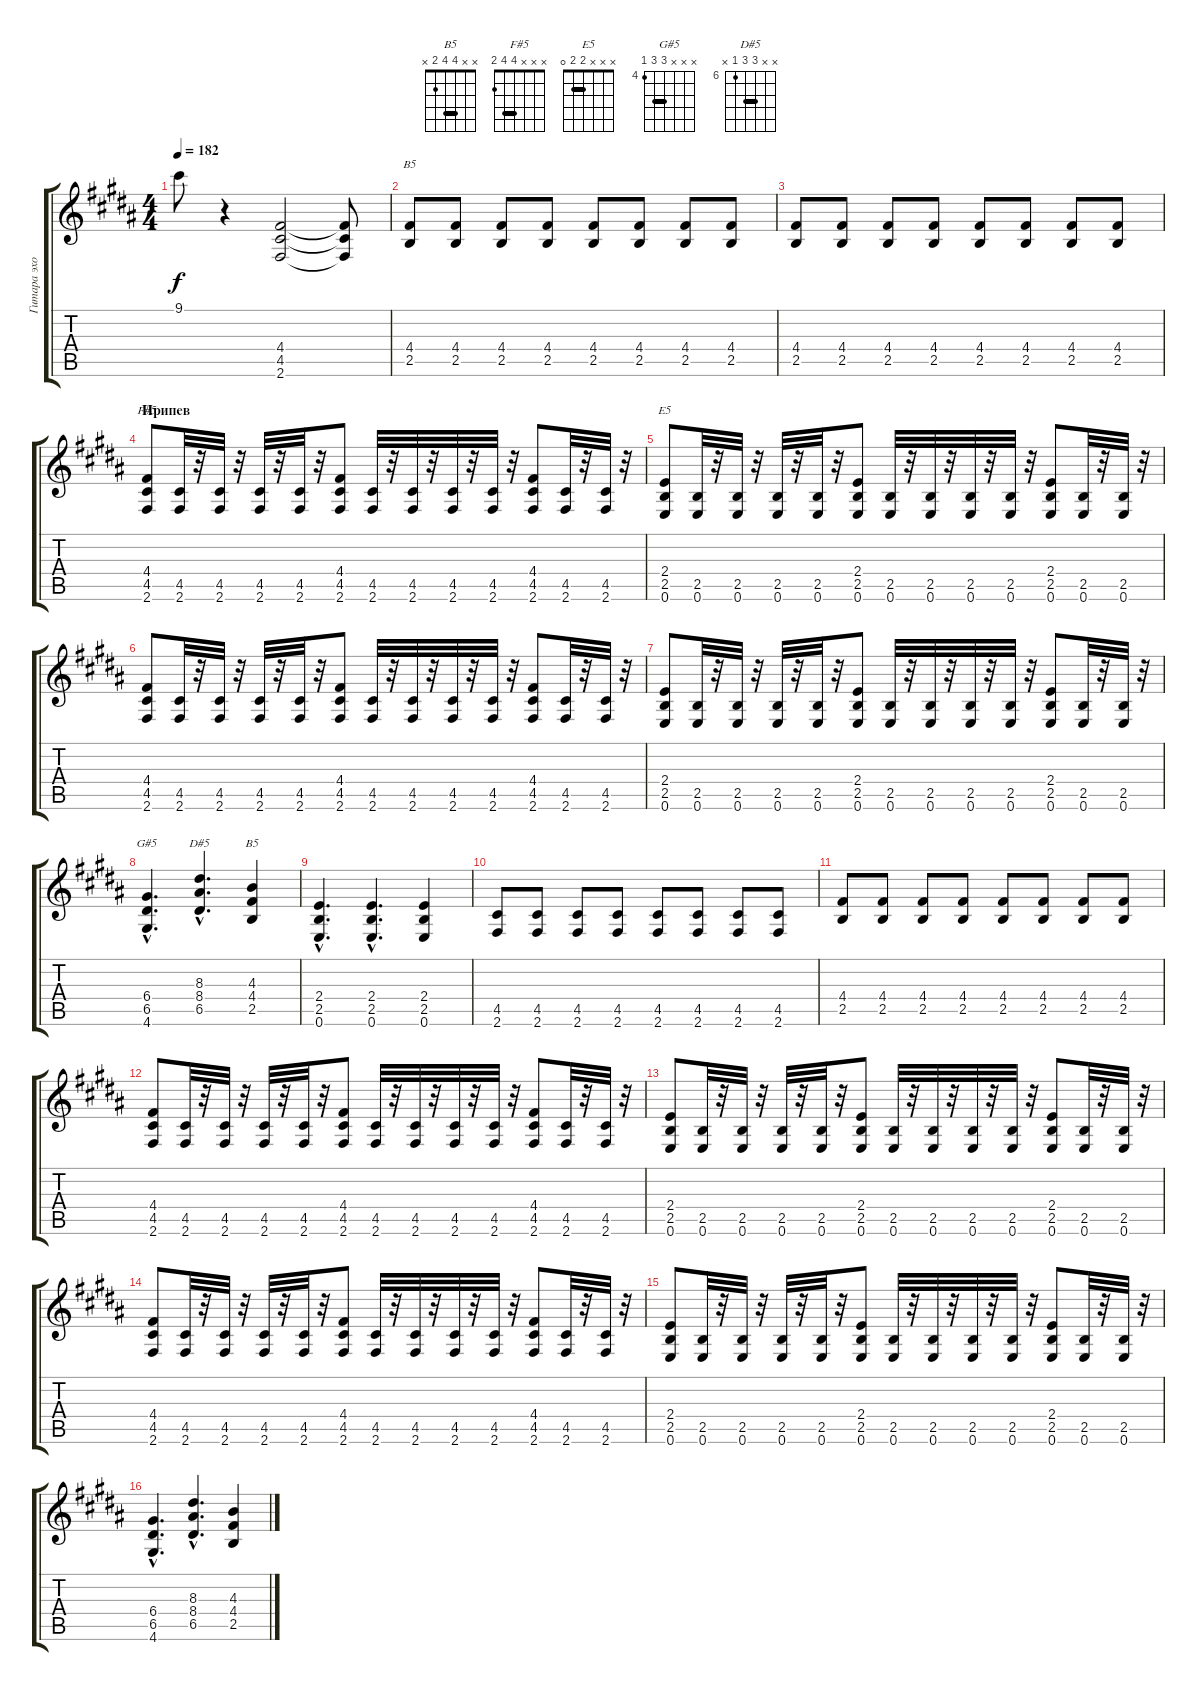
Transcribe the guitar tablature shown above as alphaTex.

\track ("Гитара эхо" "Гитара эхо") {instrument overdrivenguitar}
\staff {score tabs}
\tuning (E4 B3 G3 D3 A2 E2) {hide}
\chord ("B5" x x x 4 2 x)
\chord ("F#5" x x x 4 4 2) {barre 4}
\chord ("E5" x x x 2 2 0) {barre 2}
\chord ("G#5" x x x 6 6 4) {firstfret 4 barre 6}
\chord ("D#5" x x 8 8 6 x) {firstfret 6 barre 8}
\chord ("B5" x x 4 4 2 x) {barre 4}
\ts (4 4)
\tempo 182
\clef g2
\ks b
9.1.8{dy f} r.4 (4.4 4.5 2.6).2 (4.4{t} 4.5{t} 2.6{t}).8 |
(4.4 2.5).8{ch "B5"} (4.4 2.5).8 (4.4 2.5).8 (4.4 2.5).8 (4.4 2.5).8 (4.4 2.5).8 (4.4 2.5).8 (4.4 2.5).8 |
(4.4 2.5).8 (4.4 2.5).8 (4.4 2.5).8 (4.4 2.5).8 (4.4 2.5).8 (4.4 2.5).8 (4.4 2.5).8 (4.4 2.5).8 |
\section ("" "Припев")
(4.4 4.5 2.6).8{ch "F#5"} (4.5 2.6).32 r.32 (4.5 2.6).32 r.32 (4.5 2.6).32 r.32 (4.5 2.6).32 r.32 (4.4 4.5 2.6).8 (4.5 2.6).32 r.32 (4.5 2.6).32 r.32 (4.5 2.6).32 r.32 (4.5 2.6).32 r.32 (4.4 4.5 2.6).8 (4.5 2.6).32 r.32 (4.5 2.6).32 r.32 |
(2.4 2.5 0.6).8{ch "E5"} (2.5 0.6).32 r.32 (2.5 0.6).32 r.32 (2.5 0.6).32 r.32 (2.5 0.6).32 r.32 (2.4 2.5 0.6).8 (2.5 0.6).32 r.32 (2.5 0.6).32 r.32 (2.5 0.6).32 r.32 (2.5 0.6).32 r.32 (2.4 2.5 0.6).8 (2.5 0.6).32 r.32 (2.5 0.6).32 r.32 |
(4.4 4.5 2.6).8 (4.5 2.6).32 r.32 (4.5 2.6).32 r.32 (4.5 2.6).32 r.32 (4.5 2.6).32 r.32 (4.4 4.5 2.6).8 (4.5 2.6).32 r.32 (4.5 2.6).32 r.32 (4.5 2.6).32 r.32 (4.5 2.6).32 r.32 (4.4 4.5 2.6).8 (4.5 2.6).32 r.32 (4.5 2.6).32 r.32 |
(2.4 2.5 0.6).8 (2.5 0.6).32 r.32 (2.5 0.6).32 r.32 (2.5 0.6).32 r.32 (2.5 0.6).32 r.32 (2.4 2.5 0.6).8 (2.5 0.6).32 r.32 (2.5 0.6).32 r.32 (2.5 0.6).32 r.32 (2.5 0.6).32 r.32 (2.4 2.5 0.6).8 (2.5 0.6).32 r.32 (2.5 0.6).32 r.32 |
(6.4{hac} 6.5{hac} 4.6{hac}).4{d ch "G#5"} (8.3{hac} 8.4{hac} 6.5{hac}).4{d ch "D#5"} (4.3 4.4 2.5).4{ch "B5"} |
(2.4{hac} 2.5{hac} 0.6{hac}).4{d} (2.4{hac} 2.5{hac} 0.6{hac}).4{d} (2.4 2.5 0.6).4 |
(4.5 2.6).8 (4.5 2.6).8 (4.5 2.6).8 (4.5 2.6).8 (4.5 2.6).8 (4.5 2.6).8 (4.5 2.6).8 (4.5 2.6).8 |
(4.4 2.5).8 (4.4 2.5).8 (4.4 2.5).8 (4.4 2.5).8 (4.4 2.5).8 (4.4 2.5).8 (4.4 2.5).8 (4.4 2.5).8 |
(4.4 4.5 2.6).8 (4.5 2.6).32 r.32 (4.5 2.6).32 r.32 (4.5 2.6).32 r.32 (4.5 2.6).32 r.32 (4.4 4.5 2.6).8 (4.5 2.6).32 r.32 (4.5 2.6).32 r.32 (4.5 2.6).32 r.32 (4.5 2.6).32 r.32 (4.4 4.5 2.6).8 (4.5 2.6).32 r.32 (4.5 2.6).32 r.32 |
(2.4 2.5 0.6).8 (2.5 0.6).32 r.32 (2.5 0.6).32 r.32 (2.5 0.6).32 r.32 (2.5 0.6).32 r.32 (2.4 2.5 0.6).8 (2.5 0.6).32 r.32 (2.5 0.6).32 r.32 (2.5 0.6).32 r.32 (2.5 0.6).32 r.32 (2.4 2.5 0.6).8 (2.5 0.6).32 r.32 (2.5 0.6).32 r.32 |
(4.4 4.5 2.6).8 (4.5 2.6).32 r.32 (4.5 2.6).32 r.32 (4.5 2.6).32 r.32 (4.5 2.6).32 r.32 (4.4 4.5 2.6).8 (4.5 2.6).32 r.32 (4.5 2.6).32 r.32 (4.5 2.6).32 r.32 (4.5 2.6).32 r.32 (4.4 4.5 2.6).8 (4.5 2.6).32 r.32 (4.5 2.6).32 r.32 |
(2.4 2.5 0.6).8 (2.5 0.6).32 r.32 (2.5 0.6).32 r.32 (2.5 0.6).32 r.32 (2.5 0.6).32 r.32 (2.4 2.5 0.6).8 (2.5 0.6).32 r.32 (2.5 0.6).32 r.32 (2.5 0.6).32 r.32 (2.5 0.6).32 r.32 (2.4 2.5 0.6).8 (2.5 0.6).32 r.32 (2.5 0.6).32 r.32 |
(6.4{hac} 6.5{hac} 4.6{hac}).4{d} (8.3{hac} 8.4{hac} 6.5{hac}).4{d} (4.3 4.4 2.5).4
